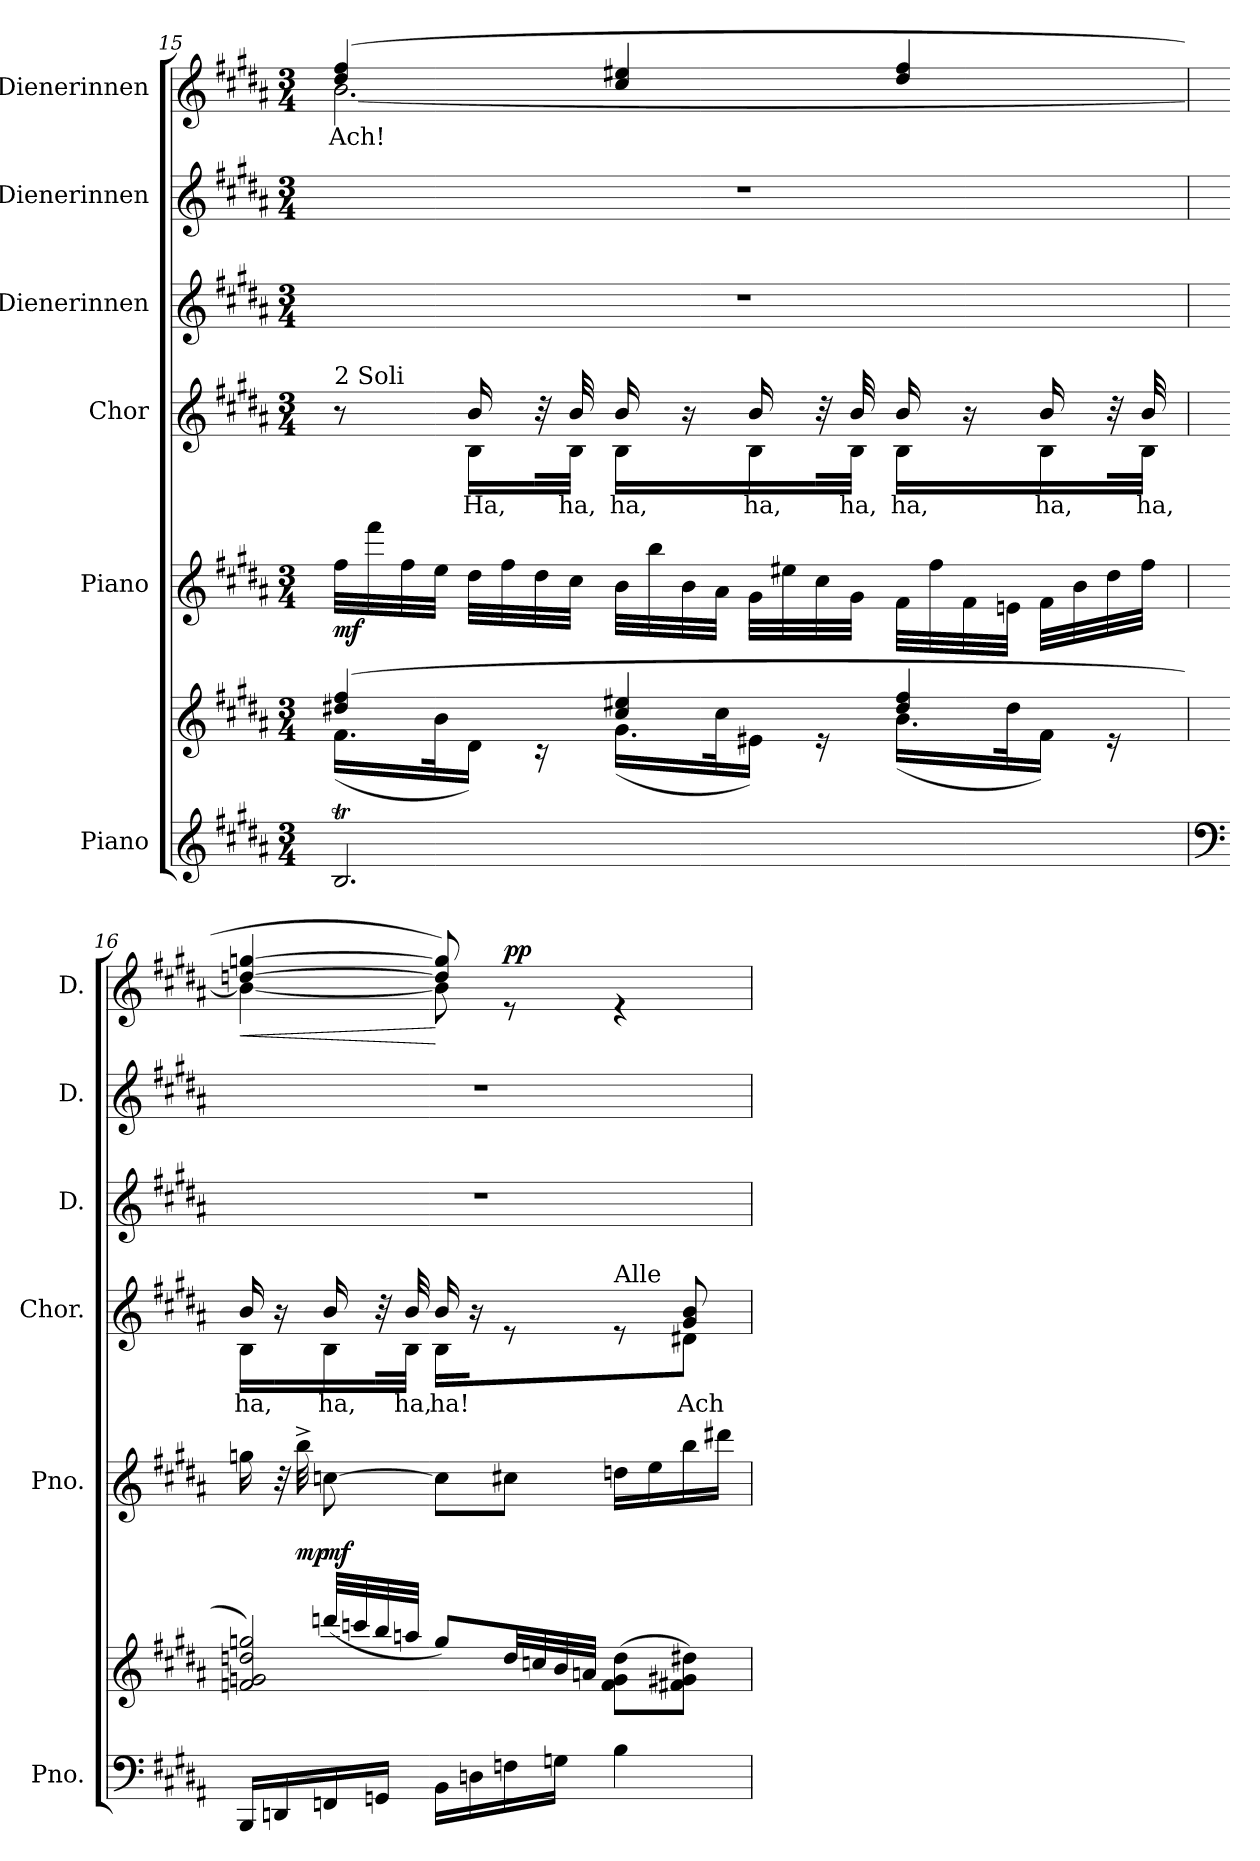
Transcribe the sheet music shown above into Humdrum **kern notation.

**kern	**kern	**dynam	**kern	**dynam	**kern	**text	**kern	**kern	**kern	**text	**dynam
*part6	*part6	*part6	*part5	*part5	*part4	*part4	*part3	*part2	*part1	*part1	*part1
*staff7	*staff6	*staff6/7	*staff5	*staff5	*staff4	*staff4	*staff3	*staff2	*staff1	*staff1	*staff1
*I"Piano	*	*	*I"Piano	*	*I"Chor	*	*I"Dienerinnen	*I"Dienerinnen	*I"Dienerinnen	*	*
*I'Pno.	*	*	*I'Pno.	*	*I'Chor.	*	*I'D.	*I'D.	*I'D.	*	*
!!LO:PB:g=z
*clefG2	*clefG2	*	*clefG2	*	*clefG2	*	*clefG2	*clefG2	*clefG2	*	*
*k[f#c#g#d#a#]	*k[f#c#g#d#a#]	*	*k[f#c#g#d#a#]	*	*k[f#c#g#d#a#]	*	*k[f#c#g#d#a#]	*k[f#c#g#d#a#]	*k[f#c#g#d#a#]	*	*
*M3/4	*M3/4	*	*M3/4	*	*M3/4	*	*M3/4	*M3/4	*M3/4	*	*
=15	=15	=15	=15	=15	=15	=15	=15	=15	=15	=15	=15
*	*^	*	*	*	*^	*	*	*	*	*	*
!	!	!	!	!	!	!	!	!	!	!	!LO:TX:a:t=3 Soli	!	!
!	!	!	!	!	!	!LO:TX:a:t=2 Soli	!	!	!	!	!	!	!
!	!	!	!LO:DY:b	!	!LO:DY:b	!	!	!	!	!	!	!LO:LY:b	!
*	*	*	*	*	*	*	*	*	*	*	*^	*	*
2.BT/	(>4dd#X/ 4ff#/	(<16.f#\LL	other-dynamics	32ff#\LLL	mf	8r	8ryy	.	2.r	2.r	(>4dd#/ 4ff#/	[2.b\	Ach!	.
.	.	.	.	32fff#\	.	.	.	.	.	.	.	.	.	.
.	.	.	.	32ff#\	.	.	.	.	.	.	.	.	.	.
.	.	32b\K	.	32ee\JJJ	.	.	.	.	.	.	.	.	.	.
!	!	!	!	!	!	!	!	!LO:LY:b	!	!	!	!	!	!
.	.	16d#\JJ)	.	32dd#\LLL	.	16b/	16B\LL	Ha,	.	.	.	.	.	.
.	.	.	.	32ff#\	.	.	.	.	.	.	.	.	.	.
.	.	16r	.	32dd#\	.	32r	32ryy	.	.	.	.	.	.	.
!	!	!	!	!	!	!	!	!LO:LY:b	!	!	!	!	!	!
.	.	.	.	32cc#\JJJ	.	32b/	32B\JJk	ha,	.	.	.	.	.	.
!	!	!	!	!	!	!	!	!LO:LY:b	!	!	!	!	!	!
.	4cc#/ 4ee#X/	(<16.g#\LL	.	32b\LLL	.	16b/	16B\LL	ha,	.	.	4cc#/ 4ee#X/	.	.	.
.	.	.	.	32bb\	.	.	.	.	.	.	.	.	.	.
.	.	.	.	32b\	.	16r	16ryy	.	.	.	.	.	.	.
.	.	32cc#\K	.	32a#\JJJ	.	.	.	.	.	.	.	.	.	.
!	!	!	!	!	!	!	!	!LO:LY:b	!	!	!	!	!	!
.	.	16e#X\JJ)	.	32g#\LLL	.	16b/	16B\	ha,	.	.	.	.	.	.
.	.	.	.	32ee#X\	.	.	.	.	.	.	.	.	.	.
.	.	16r	.	32cc#\	.	32r	32ryy	.	.	.	.	.	.	.
!	!	!	!	!	!	!	!	!LO:LY:b	!	!	!	!	!	!
.	.	.	.	32g#\JJJ	.	32b/	32B\JJk	ha,	.	.	.	.	.	.
!	!	!	!	!	!	!	!	!LO:LY:b	!	!	!	!	!	!
.	4dd#/ 4ff#/	(<16.b\LL	.	32f#\LLL	.	16b/	16B\LL	ha,	.	.	4dd#/ 4ff#/	.	.	.
.	.	.	.	32ff#\	.	.	.	.	.	.	.	.	.	.
.	.	.	.	32f#\	.	16r	16ryy	.	.	.	.	.	.	.
.	.	32dd#\K	.	32en\JJJ	.	.	.	.	.	.	.	.	.	.
!	!	!	!	!	!	!	!	!LO:LY:b	!	!	!	!	!	!
.	.	16f#\JJ)	.	32f#\LLL	.	16b/	16B\	ha,	.	.	.	.	.	.
.	.	.	.	32b\	.	.	.	.	.	.	.	.	.	.
.	.	16r	.	32dd#\	.	32r	32ryy	.	.	.	.	.	.	.
!	!	!	!	!	!	!	!	!LO:LY:b	!	!	!	!	!	!
.	.	.	.	32ff#\JJJ	.	32b/	32B\JJk	ha,	.	.	.	.	.	.
=16	=16	=16	=16	=16	=16	=16	=16	=16	=16	=16	=16	=16	=16	=16
*clefF4	*	*	*	*	*	*	*	*	*	*	*	*	*	*
!	!	!	!	!	!	!	!	!LO:LY:b	!	!	!	!	!	!LO:HP:b
16BBB/LL	2fn/ 2gn/ 2ddn/ 2ggn/)	8ryy	.	16ggn\	.	16b/	16B\LL	ha,	2.r	2.r	[4ddn/ [4ggn/	4b\_	.	<
16DDn/	.	.	.	32r	.	16r	16ryy	.	.	.	.	.	.	.
!	!	!	!	!	!LO:DY:b	!	!	!	!	!	!	!	!	!
.	.	.	.	32bb^\	mp	.	.	.	.	.	.	.	.	.
!	!	!	!	!	!LO:DY:b	!	!	!LO:LY:b	!	!	!	!	!	!
16FFn/	.	(>32dddn/LLL	.	[8ccn\	mf	16b/	16B\	ha,	.	.	.	.	.	.
.	.	32cccn/	.	.	.	.	.	.	.	.	.	.	.	.
16GGn/JJ	.	32bb/	.	.	.	32r	32ryy	.	.	.	.	.	.	.
!	!	!	!	!	!	!	!	!LO:LY:b	!	!	!	!	!	!
.	.	32aan/JJJ	.	.	.	32b/	32B\JJk	ha,	.	.	.	.	.	.
!	!	!	!	!	!	!	!	!LO:LY:b	!	!	!	!	!	!
16BB\LL	.	8gg/L)	.	8cc\L]	.	16b/	16B\KL	ha!	.	.	8dd/] 8gg/])	8b\]	.	[
16Dn\	.	.	.	.	.	16r	16ryy	.	.	.	.	.	.	.
!	!	!	!	!	!	!	!	!	!	!	!	!	!	!LO:DY:a
*	*	*	*	*	*	*v	*v	*	*	*	*	*	*	*
16Fn\	.	32dd/LL	.	8cc#X\J	.	8re	.	.	.	8re	4.ryy	.	pp
.	.	32ccn/	.	.	.	.	.	.	.	.	.	.	.
16Gn\JJ	.	32b/	.	.	.	.	.	.	.	.	.	.	.
.	.	32an/JJJ	.	.	.	.	.	.	.	.	.	.	.
!	!	!	!	!	!	!LO:TX:a:t=Alle	!	!	!	!	!	!	!
4B\	((>8f\ 8g\ 8dd\L	4ryy	.	16ddn\LL	.	8re	.	.	.	4re	.	.	.
.	.	.	.	16ee\	.	.	.	.	.	.	.	.	.
*	*	*	*	*	*	*^	*	*	*	*	*	*	*
!	!	!	!	!	!	!	!	!LO:LY:b	!	!	!	!	!	!
.	8f#X\ 8g#X\ 8dd#X\J)	.	.	16bb\	.	8g#/ 8b/	8d#X\J	Ach	.	.	.	.	.	.
.	.	.	.	16ddd#X\JJ	.	.	.	.	.	.	.	.	.	.
*	*v	*v	*	*	*	*v	*v	*	*	*	*v	*v	*	*
=	=	=	=	=	=	=	=	=	=	=	=
*-	*-	*-	*-	*-	*-	*-	*-	*-	*-	*-	*-
